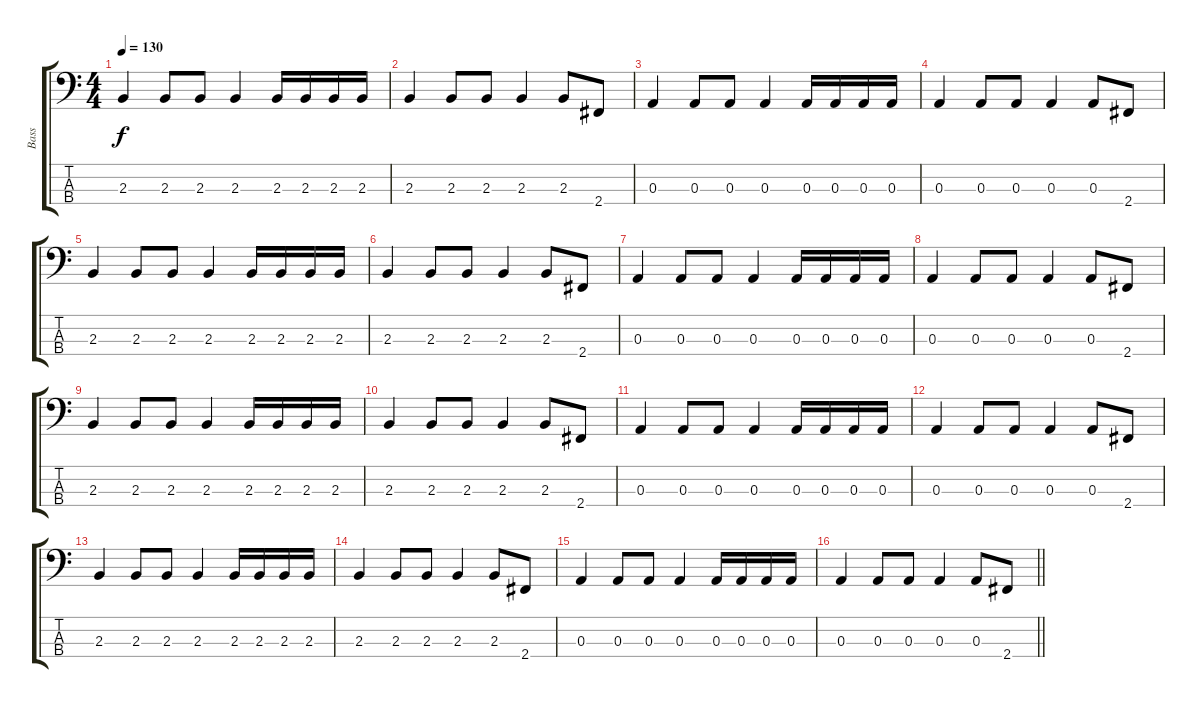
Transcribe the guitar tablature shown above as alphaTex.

\track ("Bass" "Bass") {instrument electricbassfinger}
\staff {score tabs}
\tuning (G2 D2 A1 E1) {hide}
\ts (4 4)
\section ("" "")
\tempo 130
\clef f4
\ks c
2.3.4{dy f} 2.3.8 2.3.8 2.3.4 2.3.16 2.3.16 2.3.16 2.3.16 |
2.3.4 2.3.8 2.3.8 2.3.4 2.3.8 2.4.8 |
0.3.4 0.3.8 0.3.8 0.3.4 0.3.16 0.3.16 0.3.16 0.3.16 |
0.3.4 0.3.8 0.3.8 0.3.4 0.3.8 2.4.8 |
2.3.4 2.3.8 2.3.8 2.3.4 2.3.16 2.3.16 2.3.16 2.3.16 |
2.3.4 2.3.8 2.3.8 2.3.4 2.3.8 2.4.8 |
0.3.4 0.3.8 0.3.8 0.3.4 0.3.16 0.3.16 0.3.16 0.3.16 |
0.3.4 0.3.8 0.3.8 0.3.4 0.3.8 2.4.8 |
2.3.4 2.3.8 2.3.8 2.3.4 2.3.16 2.3.16 2.3.16 2.3.16 |
2.3.4 2.3.8 2.3.8 2.3.4 2.3.8 2.4.8 |
0.3.4 0.3.8 0.3.8 0.3.4 0.3.16 0.3.16 0.3.16 0.3.16 |
0.3.4 0.3.8 0.3.8 0.3.4 0.3.8 2.4.8 |
2.3.4 2.3.8 2.3.8 2.3.4 2.3.16 2.3.16 2.3.16 2.3.16 |
2.3.4 2.3.8 2.3.8 2.3.4 2.3.8 2.4.8 |
0.3.4 0.3.8 0.3.8 0.3.4 0.3.16 0.3.16 0.3.16 0.3.16 |
\barLineRight lightlight
0.3.4 0.3.8 0.3.8 0.3.4 0.3.8 2.4.8
